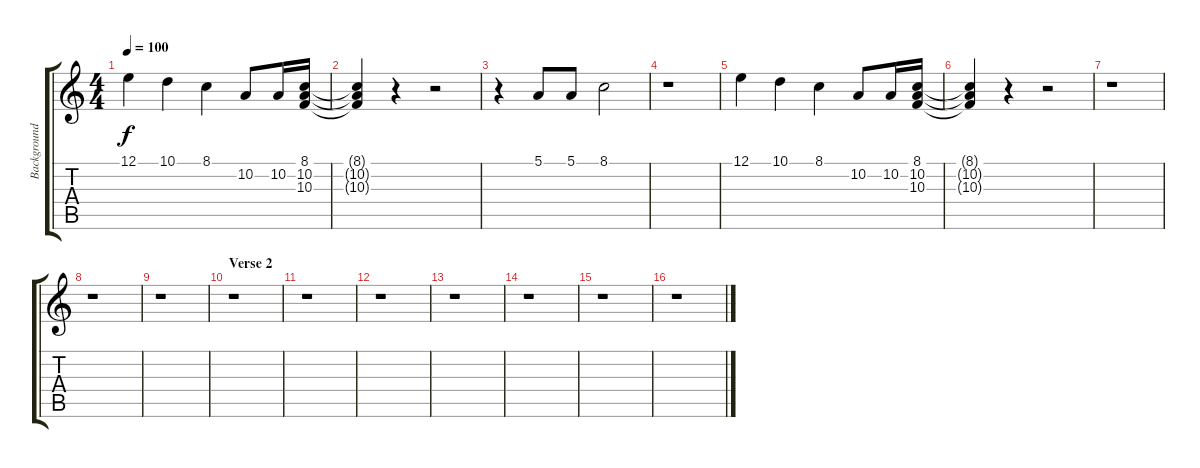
\track ("Background Vocals" "Background") {instrument lead2sawtooth}
\staff {score tabs}
\tuning (E4 B3 G3 D3 A2 E2) {hide}
\ts (4 4)
\tempo 100
\clef g2
\ks c
12.1.4{dy f} 10.1.4 8.1.4 10.2.8 10.2.16 (8.1 10.2 10.3).16 |
(8.1{t} 10.2{t} 10.3{t}).4 r.4 r.2 |
r.4 5.1.8 5.1.8 8.1.2 |
r.1 |
12.1.4 10.1.4 8.1.4 10.2.8 10.2.16 (8.1 10.2 10.3).16 |
(8.1{t} 10.2{t} 10.3{t}).4 r.4 r.2 |
r.1 |
r.1 |
r.1 |
\section ("" "Verse 2")
r.1 |
r.1 |
r.1 |
r.1 |
r.1 |
r.1 |
r.1
